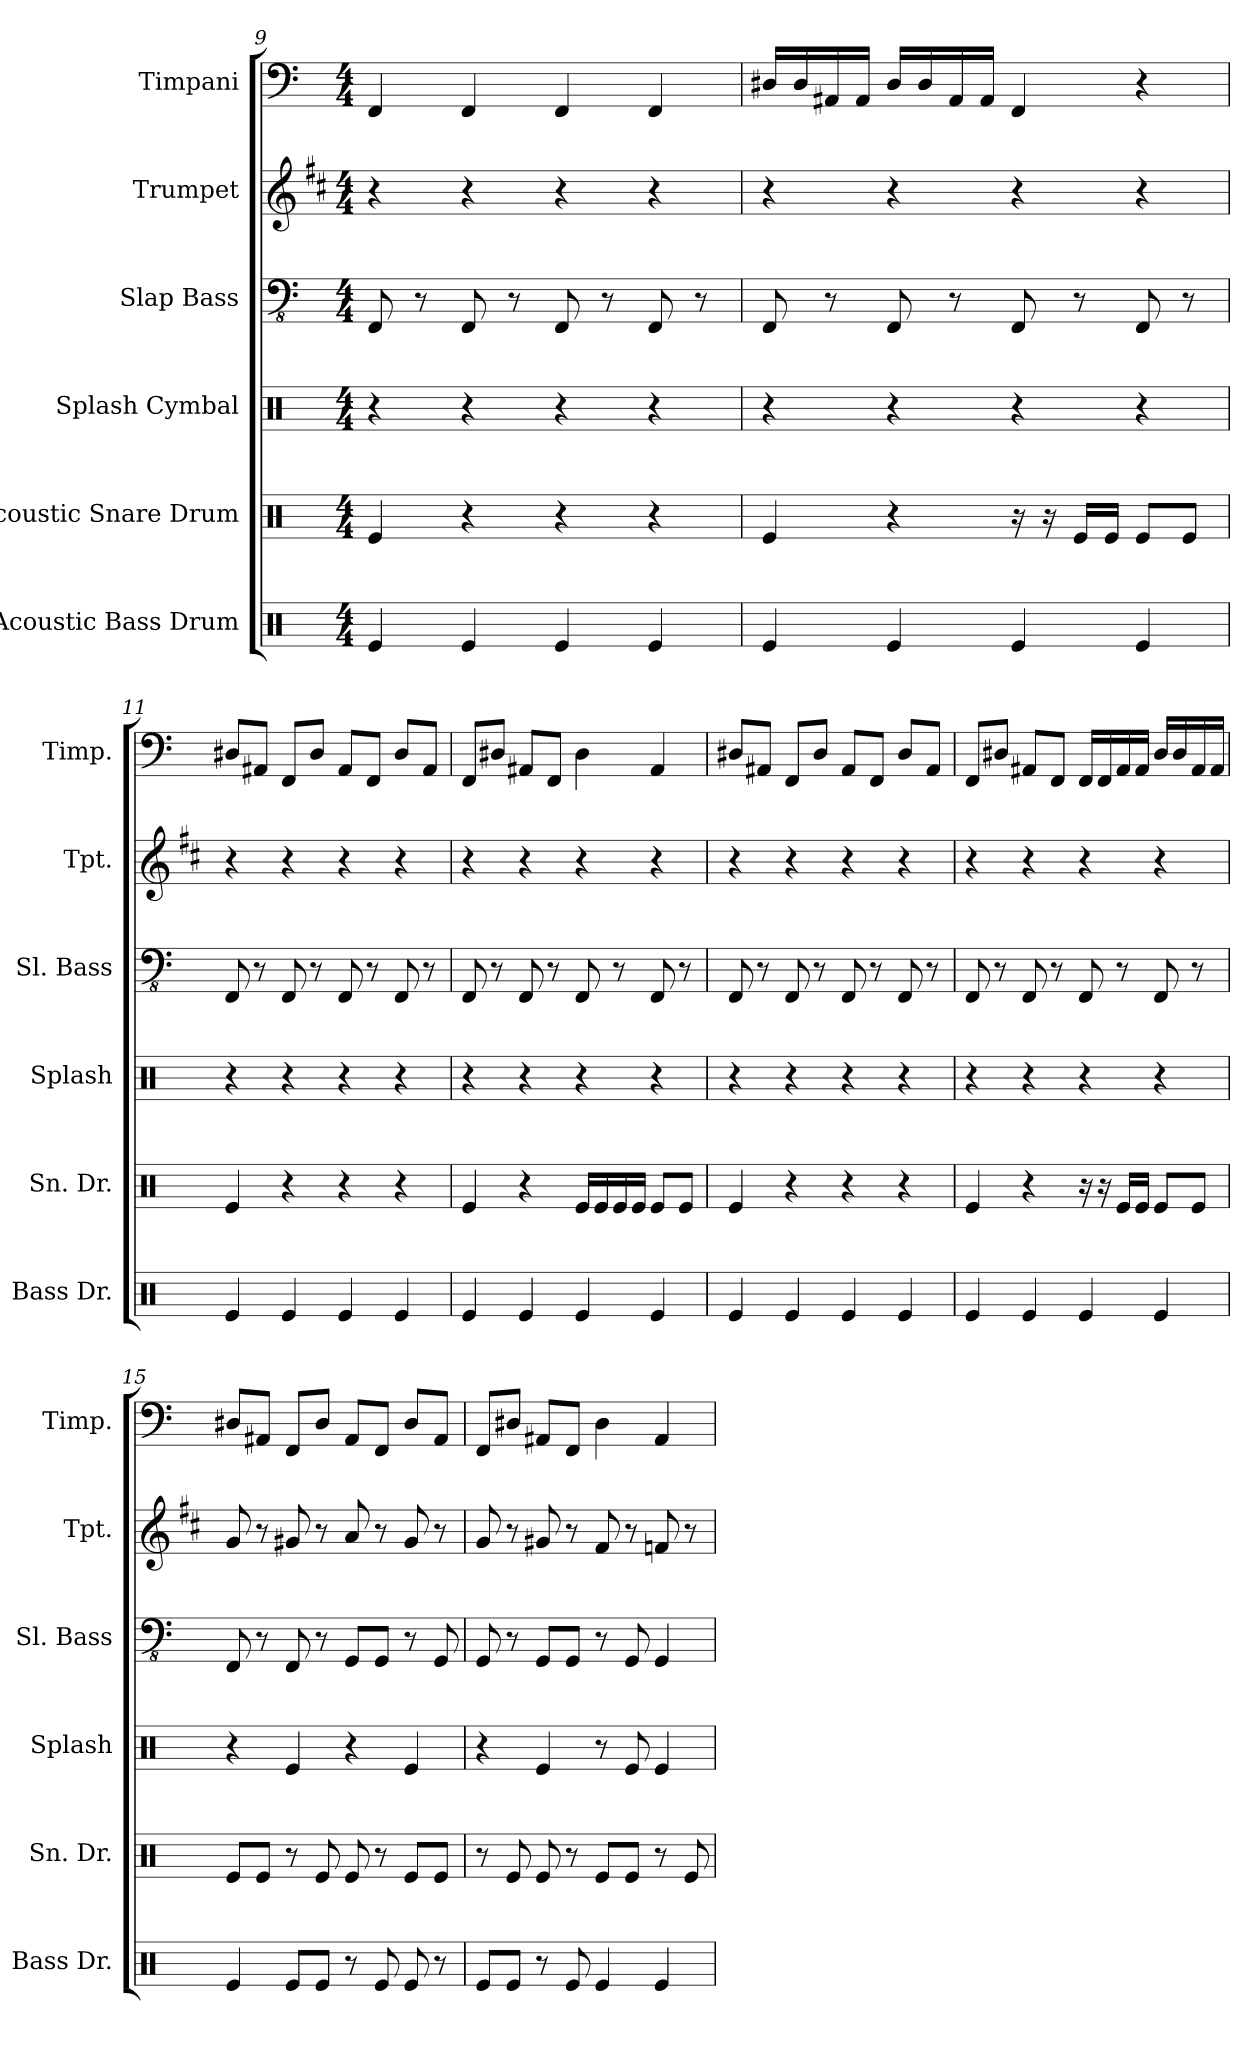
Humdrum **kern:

**kern	**kern	**kern	**kern	**kern	**kern
*part6	*part5	*part4	*part3	*part2	*part1
*staff6	*staff5	*staff4	*staff3	*staff2	*staff1
*I"Acoustic Bass Drum	*I"Acoustic Snare Drum	*I"Splash Cymbal	*I"Slap Bass	*I"Trumpet	*I"Timpani
*I'Bass Dr.	*I'Sn. Dr.	*I'Splash	*I'Sl. Bass	*I'Tpt.	*I'Timp.
*clefX	*clefX	*clefX	*clefFv4	*clefG2	*clefF4
*	*	*	*	*ITrd1c2	*
*k[]	*k[]	*k[]	*k[]	*k[]	*k[]
*M4/4	*M4/4	*M4/4	*M4/4	*M4/4	*M4/4
=9	=9	=9	=9	=9	=9
4Re	4Re	4r	8FFF	4r	4FF
.	.	.	8r	.	.
4Re	4r	4r	8FFF	4r	4FF
.	.	.	8r	.	.
4Re	4r	4r	8FFF	4r	4FF
.	.	.	8r	.	.
4Re	4r	4r	8FFF	4r	4FF
.	.	.	8r	.	.
=10	=10	=10	=10	=10	=10
4Re	4Re	4r	8FFF	4r	16D#XLL
.	.	.	.	.	16D#
.	.	.	8r	.	16AA#X
.	.	.	.	.	16AA#JJ
4Re	4r	4r	8FFF	4r	16D#LL
.	.	.	.	.	16D#
.	.	.	8r	.	16AA#
.	.	.	.	.	16AA#JJ
4Re	16r	4r	8FFF	4r	4FF
.	16r	.	.	.	.
.	16ReLL	.	8r	.	.
.	16ReJJ	.	.	.	.
4Re	8ReL	4r	8FFF	4r	4r
.	8ReJ	.	8r	.	.
=11	=11	=11	=11	=11	=11
4Re	4Re	4r	8FFF	4r	8D#XL
.	.	.	8r	.	8AA#XJ
4Re	4r	4r	8FFF	4r	8FFL
.	.	.	8r	.	8D#J
4Re	4r	4r	8FFF	4r	8AA#L
.	.	.	8r	.	8FFJ
4Re	4r	4r	8FFF	4r	8D#L
.	.	.	8r	.	8AA#J
=12	=12	=12	=12	=12	=12
4Re	4Re	4r	8FFF	4r	8FFL
.	.	.	8r	.	8D#XJ
4Re	4r	4r	8FFF	4r	8AA#XL
.	.	.	8r	.	8FFJ
4Re	16ReLL	4r	8FFF	4r	4D#
.	16Re	.	.	.	.
.	16Re	.	8r	.	.
.	16ReJJ	.	.	.	.
4Re	8ReL	4r	8FFF	4r	4AA#
.	8ReJ	.	8r	.	.
=13	=13	=13	=13	=13	=13
4Re	4Re	4r	8FFF	4r	8D#XL
.	.	.	8r	.	8AA#XJ
4Re	4r	4r	8FFF	4r	8FFL
.	.	.	8r	.	8D#J
4Re	4r	4r	8FFF	4r	8AA#L
.	.	.	8r	.	8FFJ
4Re	4r	4r	8FFF	4r	8D#L
.	.	.	8r	.	8AA#J
=14	=14	=14	=14	=14	=14
4Re	4Re	4r	8FFF	4r	8FFL
.	.	.	8r	.	8D#XJ
4Re	4r	4r	8FFF	4r	8AA#XL
.	.	.	8r	.	8FFJ
4Re	16r	4r	8FFF	4r	16FFLL
.	16r	.	.	.	16FF
.	16ReLL	.	8r	.	16AA#
.	16ReJJ	.	.	.	16AA#JJ
4Re	8ReL	4r	8FFF	4r	16D#LL
.	.	.	.	.	16D#
.	8ReJ	.	8r	.	16AA#
.	.	.	.	.	16AA#JJ
=15	=15	=15	=15	=15	=15
4Re	8ReL	4r	8FFF	8f	8D#XL
.	8ReJ	.	8r	8r	8AA#XJ
8ReL	8r	4Re	8FFF	8f#X	8FFL
8ReJ	8Re	.	8r	8r	8D#J
8r	8Re	4r	8GGGL	8g	8AA#L
8Re	8r	.	8GGGJ	8r	8FFJ
8Re	8ReL	4Re	8r	8f#	8D#L
8r	8ReJ	.	8GGG	8r	8AA#J
=16	=16	=16	=16	=16	=16
8ReL	8r	4r	8GGG	8f	8FFL
8ReJ	8Re	.	8r	8r	8D#XJ
8r	8Re	4Re	8GGGL	8f#X	8AA#XL
8Re	8r	.	8GGGJ	8r	8FFJ
4Re	8ReL	8r	8r	8e	4D#
.	8ReJ	8Re	8GGG	8r	.
4Re	8r	4Re	4GGG	8e-X	4AA#
.	8Re	.	.	8r	.
=	=	=	=	=	=
*-	*-	*-	*-	*-	*-
